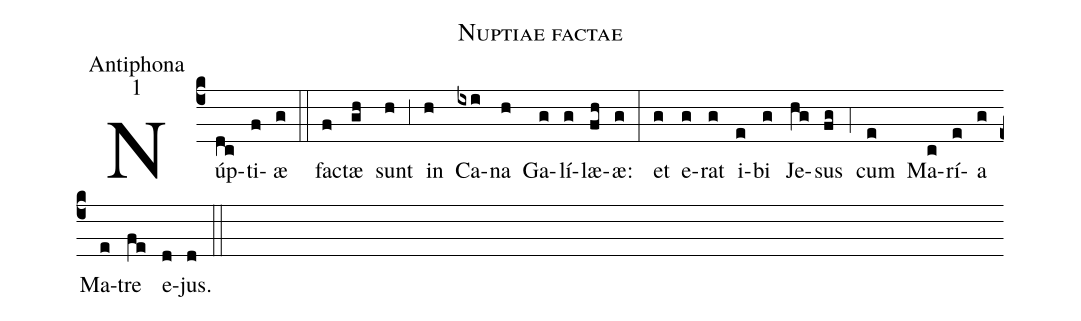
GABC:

name:Nuptiae factae;
office-part:Antiphona;
mode:1;
%%
(c4) Núp(dc)ti(f)æ(g) (::) fa(f)ctæ(gh) sunt(h) (;3) in(h) Ca(ixi)na(h) Ga(g)lí(g)læ(fh)æ:(g) (:) et(g) e(g)rat(g) i(e)bi(g) Je(hg)sus(fg) (;4) cum(e) Ma(c)rí(e)a(g) Ma(e)tre(fe) e(d)jus.(d) (::)
